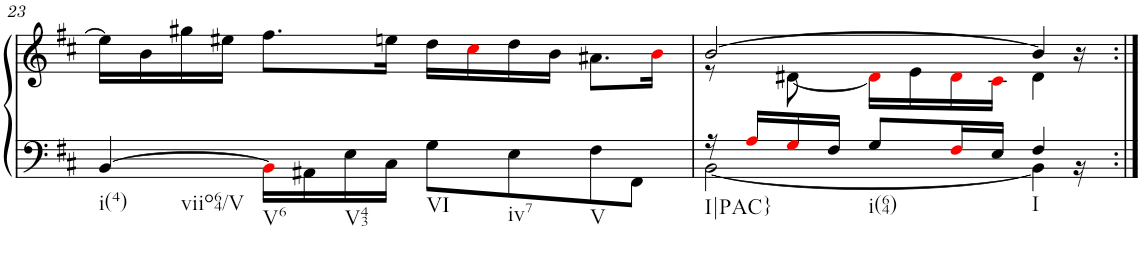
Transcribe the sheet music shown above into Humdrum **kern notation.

**kern	**kern
*part1	*part1
*staff2	*staff1
*I"Klavier linke Hand	*
!!LO:PB:g=z
*clefF4	*clefG2
*k[f#c#]	*k[f#c#]
*M4/4	*M4/4
=23	=23
*^	*
!LO:TX:b:t=i(4)	!	!
!LO:TX:b:t=viio64/V	!	!
!LO:TX:b:t=V6	!	!
!LO:TX:b:t=V43	!	!
!LO:TX:b:t=VI	!	!
!LO:TX:b:t=iv7	!	!
!LO:TX:b:t=V	!	!
1ryy	[4BB/	16ee\LL]
.	.	16b\
.	.	16gg#X\
.	.	16ee#X\JJ
.	16BBi\LL]	8.ff#\L
.	16AA#X\	.
.	16E\	.
.	16C#\JJ	16een\Jk
.	8G\L	16dd\LL
.	.	16cc#i\
.	8E\	16dd\
.	.	16b\JJ
.	8F#\	8.a#X\L
.	8FF#\J	.
.	.	16bi\Jk
=24	=24	=24
*	*	*^
!LO:TX:b:t=I|PAC}	!	!	!
16r	[2BB\	[2b/	8r
16Ai/LL	.	.	.
16Gi/	.	.	[8d#X\
16F#/JJ	.	.	.
!LO:TX:b:t=i(64)	!	!	!
8G/L	.	.	16d#i\LL]
.	.	.	16e\
16F#i/L	.	.	16d#i\
16E/JJ	.	.	16c#i\JJ
!LO:TX:b:t=I	!	!	!
4F#/	4BB\]	4b/]	4d#\
16ryy	16r	16r	16ryy
*v	*v	*	*
*	*v	*v
=:|!	=:|!
*-	*-
